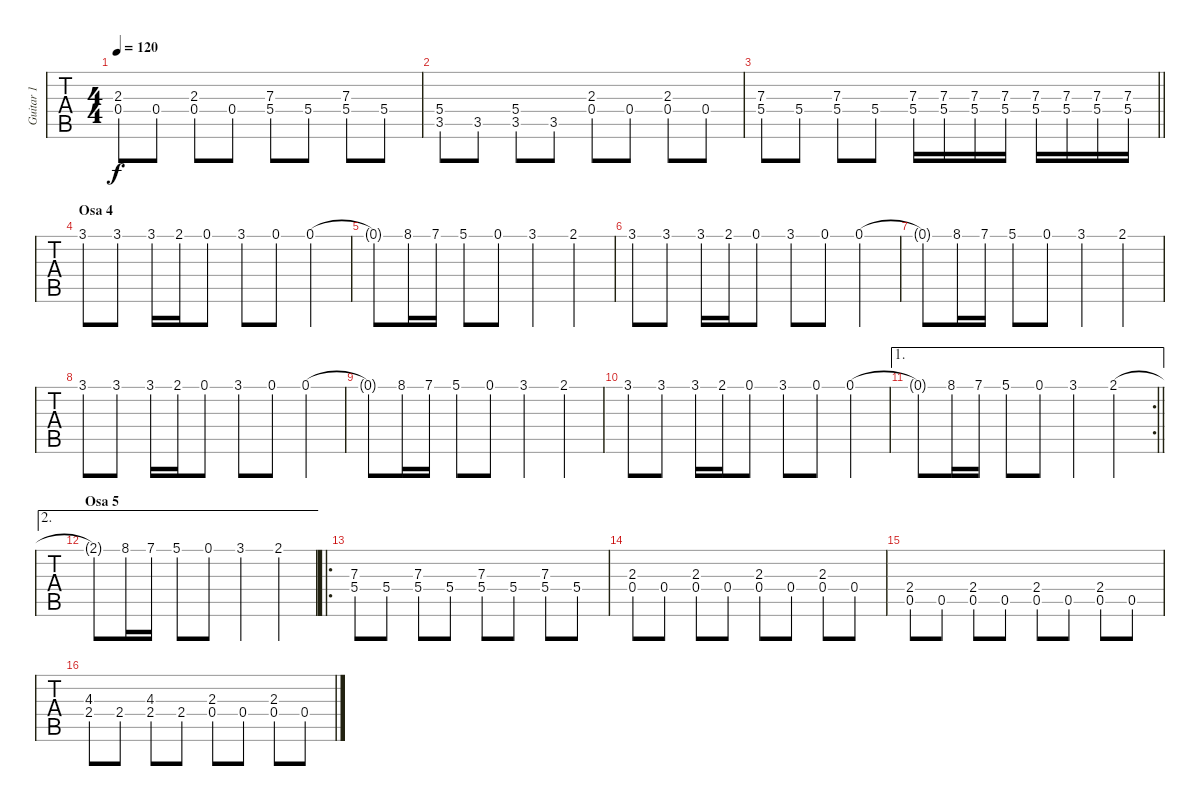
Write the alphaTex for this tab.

\track ("Guitar 1" "Guitar 1") {instrument overdrivenguitar}
\staff {tabs}
\tuning (E4 B3 G3 D3 A2 E2) {hide}
\ts (4 4)
\tempo 120
\clef g2
\ks g
(2.3 0.4).8{dy f} 0.4.8 (2.3 0.4).8 0.4.8 (7.3 5.4).8 5.4.8 (7.3 5.4).8 5.4.8 |
(5.4 3.5).8 3.5.8 (5.4 3.5).8 3.5.8 (2.3 0.4).8 0.4.8 (2.3 0.4).8 0.4.8 |
\barLineRight lightlight
(7.3 5.4).8 5.4.8 (7.3 5.4).8 5.4.8 (7.3 5.4).16 (7.3 5.4).16 (7.3 5.4).16 (7.3 5.4).16 (7.3 5.4).16 (7.3 5.4).16 (7.3 5.4).16 (7.3 5.4).16 |
\section ("" "Osa 4")
3.1.8 3.1.8 3.1.16 2.1.16 0.1.8 3.1.8 0.1.8 0.1.4 |
0.1{t}.8 8.1.16 7.1.16 5.1.8 0.1.8 3.1.4 2.1.4 |
3.1.8 3.1.8 3.1.16 2.1.16 0.1.8 3.1.8 0.1.8 0.1.4 |
0.1{t}.8 8.1.16 7.1.16 5.1.8 0.1.8 3.1.4 2.1.4 |
3.1.8 3.1.8 3.1.16 2.1.16 0.1.8 3.1.8 0.1.8 0.1.4 |
0.1{t}.8 8.1.16 7.1.16 5.1.8 0.1.8 3.1.4 2.1.4 |
3.1.8 3.1.8 3.1.16 2.1.16 0.1.8 3.1.8 0.1.8 0.1.4 |
\ae 1
\rc 2
\barLineRight lightlight
0.1{t}.8 8.1.16 7.1.16 5.1.8 0.1.8 3.1.4 2.1.4 |
\ae 2
\section ("" "Osa 5")
2.1{t}.8 8.1.16 7.1.16 5.1.8 0.1.8 3.1.4 2.1.4 |
\ro
(7.3 5.4).8 5.4.8 (7.3 5.4).8 5.4.8 (7.3 5.4).8 5.4.8 (7.3 5.4).8 5.4.8 |
(2.3 0.4).8 0.4.8 (2.3 0.4).8 0.4.8 (2.3 0.4).8 0.4.8 (2.3 0.4).8 0.4.8 |
(2.4 0.5).8 0.5.8 (2.4 0.5).8 0.5.8 (2.4 0.5).8 0.5.8 (2.4 0.5).8 0.5.8 |
(4.3 2.4).8 2.4.8 (4.3 2.4).8 2.4.8 (2.3 0.4).8 0.4.8 (2.3 0.4).8 0.4.8
